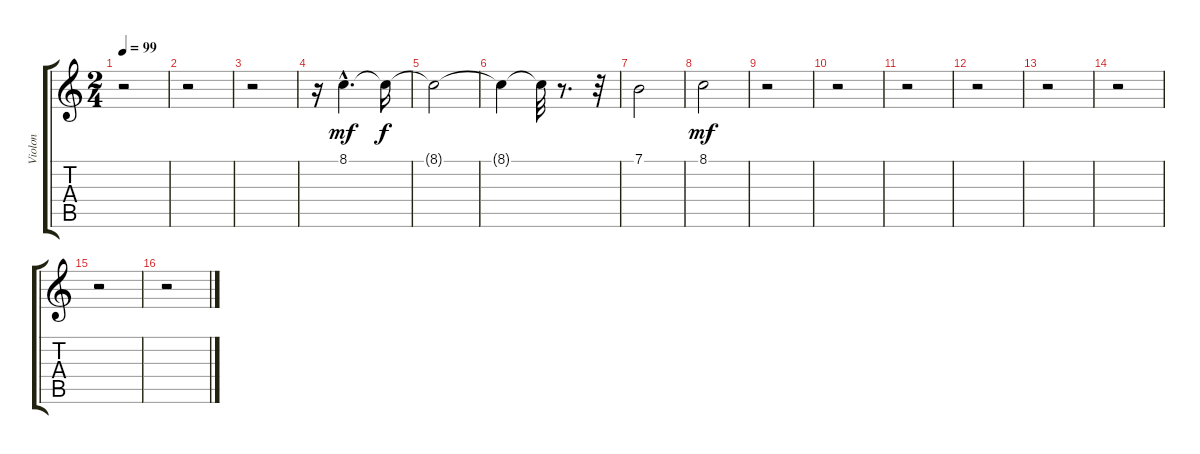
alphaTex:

\track ("Violon" "Violon") {instrument fiddle}
\staff {score tabs}
\tuning (E4 B3 G3 D3 A2 E2) {hide}
\ts (2 4)
\tempo 99
\clef g2
\ks c
r.2{dy f} |
r.2 |
r.2 |
r.16 8.1{hac}.4{d dy mf} 8.1{t}.16{dy f} |
8.1{t}.2 |
8.1{t}.4 8.1{t}.32 r.8{d} r.32 |
7.1.2 |
8.1.2{dy mf} |
r.2 |
r.2 |
r.2 |
r.2 |
r.2 |
r.2 |
r.2 |
r.2
